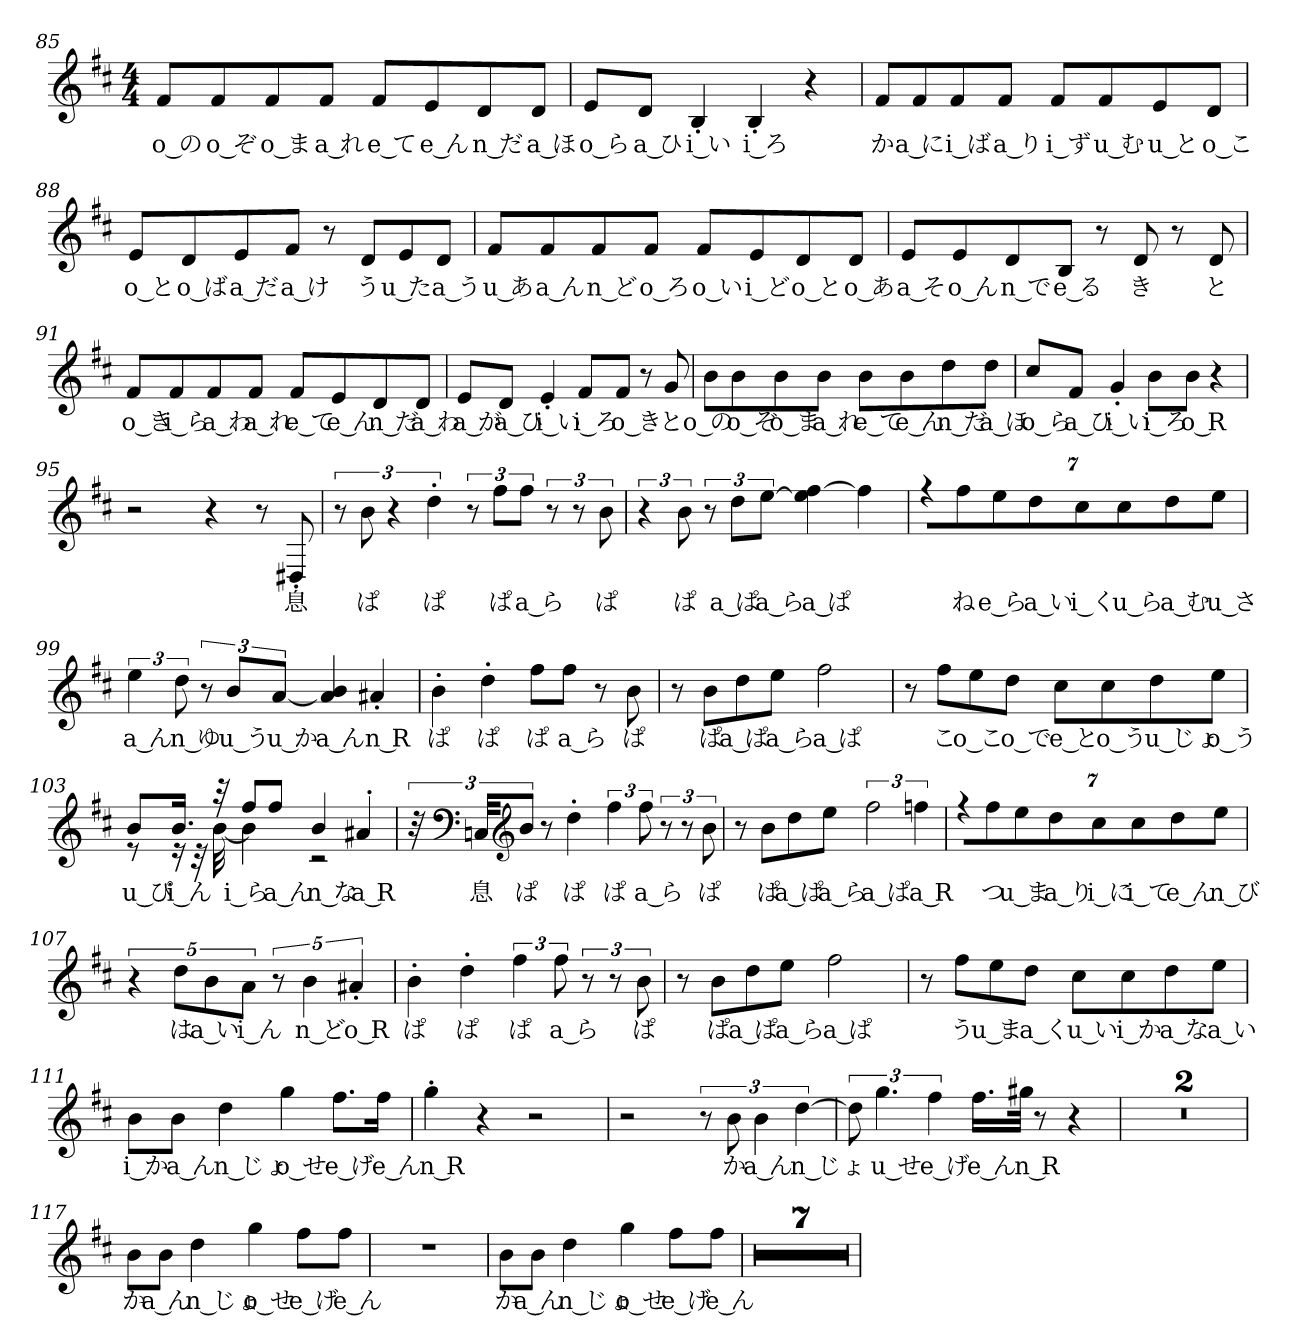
**kern	**text
*part1	*part1
*staff1	*staff1
*clefG2	*
*k[f#c#]	*
*M4/4	*
=85	=85
8f#L	o の
8f#	o ぞ
8f#	o ま
8f#J	a れ
8f#L	e て
8e	e ん
8d	n だ
8dJ	a ほ
=86	=86
8eL	o ら
8dJ	a ひ
4B'	i い
4B'	i ろ
4r	.
=87	=87
8f#L	- か
8f#	a に
8f#	i ば
8f#J	a り
8f#L	i ず
8f#	u む
8e	u と
8dJ	o こ
=88	=88
8eL	o と
8d	o ば
8e	a だ
8f#J	a け
8r	.
8dL	- う
8e	u た
8dJ	a う
=89	=89
8f#L	u あ
8f#	a ん
8f#	n ど
8f#J	o ろ
8f#L	o い
8e	i ど
8d	o と
8dJ	o あ
=90	=90
8eL	a そ
8e	o ん
8d	n で
8BJ	e る
8r	.
8d	- き
8r	.
8d	- と
=91	=91
8f#L	o き
8f#	i ら
8f#	a わ
8f#J	a れ
8f#L	e て
8e	e ん
8d	n だ
8dJ	a わ
=92	=92
8eL	a が
8dJ	a ひ
4e'	i い
8f#L	i ろ
8f#J	o き
8r	.
8g	- と
=93	=93
8bL	o の
8b	o ぞ
8b	o ま
8bJ	a れ
8bL	e て
8b	e ん
8dd	n だ
8ddJ	a ほ
=94	=94
8cc#L	o ら
8f#J	a ひ
4g'	i い
8bL	i ろ
8bJ	o R
4r	.
=95	=95
2r	.
4r	.
8r	.
8D#X'	息
=96	=96
12r	.
12b	- ぱ
6r	.
6dd'	- ぱ
12r	.
12ff#L	- ぱ
12ff#J	a ら
12r	.
12r	.
12b	- ぱ
=97	=97
6r	.
12b	- ぱ
12r	.
12ddL	a ぱ
[12eeJ	a ら
4ee] [4ff#	a ぱ
4ff#]	.
=98	=98
7r	.
7ff#	- ね
7ee	e ら
7dd	a い
14cc#	i く
7cc#	u ら
7dd	a む
14eeJ	u さ
=99	=99
6ee	a ん
12dd	n ゆ
12r	.
12bL	u う
[12aJ	u か
4a] 4b	a ん
4a#X'	n R
=100	=100
4b'	- ぱ
4dd'	- ぱ
8ff#L	- ぱ
8ff#J	a ら
8r	.
8b	- ぱ
=101	=101
8r	.
8bL	- ぱ
8dd	a ぱ
8eeJ	a ら
2ff#	a ぱ
=102	=102
8r	.
8ff#L	- こ
8ee	o こ
8ddJ	o で
8cc#L	e と
8cc#	o う
8dd	u じょ
8eeJ	o う
=103	=103
*^	*
8bL	8r	u ぴ
16.bJk	16r	i ん
.	32r	.
32r	[32b	.
8ff#L	4b]	i ら
8ff#J	.	a ん
4b	2r	n な
4a#X'	.	a R
*v	*v	*
=104	=104
48r	.
*clefF4	*
48CnKKL	息
*clefG2	*
12bJ	- ぱ
8r	.
4dd'	- ぱ
6ff#	- ぱ
12ff#	a ら
12r	.
12r	.
12b	- ぱ
=105	=105
8r	.
8bL	- ぱ
8dd	a ぱ
8eeJ	a ら
3ff#	a ぱ
6ffn	a R
=106	=106
7r	.
7ff#	- つ
7ee	u ま
7dd	a り
14cc#	i に
7cc#	i て
7dd	e ん
14eeJ	n び
=107	=107
5r	.
10ddL	- は
10b	a い
10aJ	i ん
10r	.
5b	n ど
5a#X'	o R
=108	=108
4b'	- ぱ
4dd'	- ぱ
6ff#	- ぱ
12ff#	a ら
12r	.
12r	.
12b	- ぱ
=109	=109
8r	.
8bL	- ぱ
8dd	a ぱ
8eeJ	a ら
2ff#	a ぱ
=110	=110
8r	.
8ff#L	- う
8ee	u ま
8ddJ	a く
8cc#L	u い
8cc#	i か
8dd	a な
8eeJ	a い
=111	=111
8bL	i か
8bJ	a ん
4dd	n じょ
4gg	o せ
8.ff#L	e げ
16ff#Jk	e ん
=112	=112
4gg'	n R
4r	.
2r	.
=113	=113
2r	.
12r	.
12b	- か
6b	a ん
[6dd	n じょ
=114	=114
12dd]	.
6.gg	u せ
6ff#	e げ
16.ff#LL	e ん
32gg#XJJk	n R
8r	.
4r	.
=115	=115
1r	.
=116	=116
1r	.
=117	=117
8bL	- か
8bJ	a ん
4dd	n じょ
4gg	o せ
8ff#L	e げ
8ff#J	e ん
=118	=118
1r	.
=119	=119
8bL	- か
8bJ	a ん
4dd	n じょ
4gg	o せ
8ff#L	e げ
8ff#J	e ん
=120	=120
1r	.
=121	=121
1r	.
=122	=122
1r	.
=123	=123
1r	.
=124	=124
1r	.
=125	=125
1r	.
=126	=126
1r	.
=	=
*-	*-
